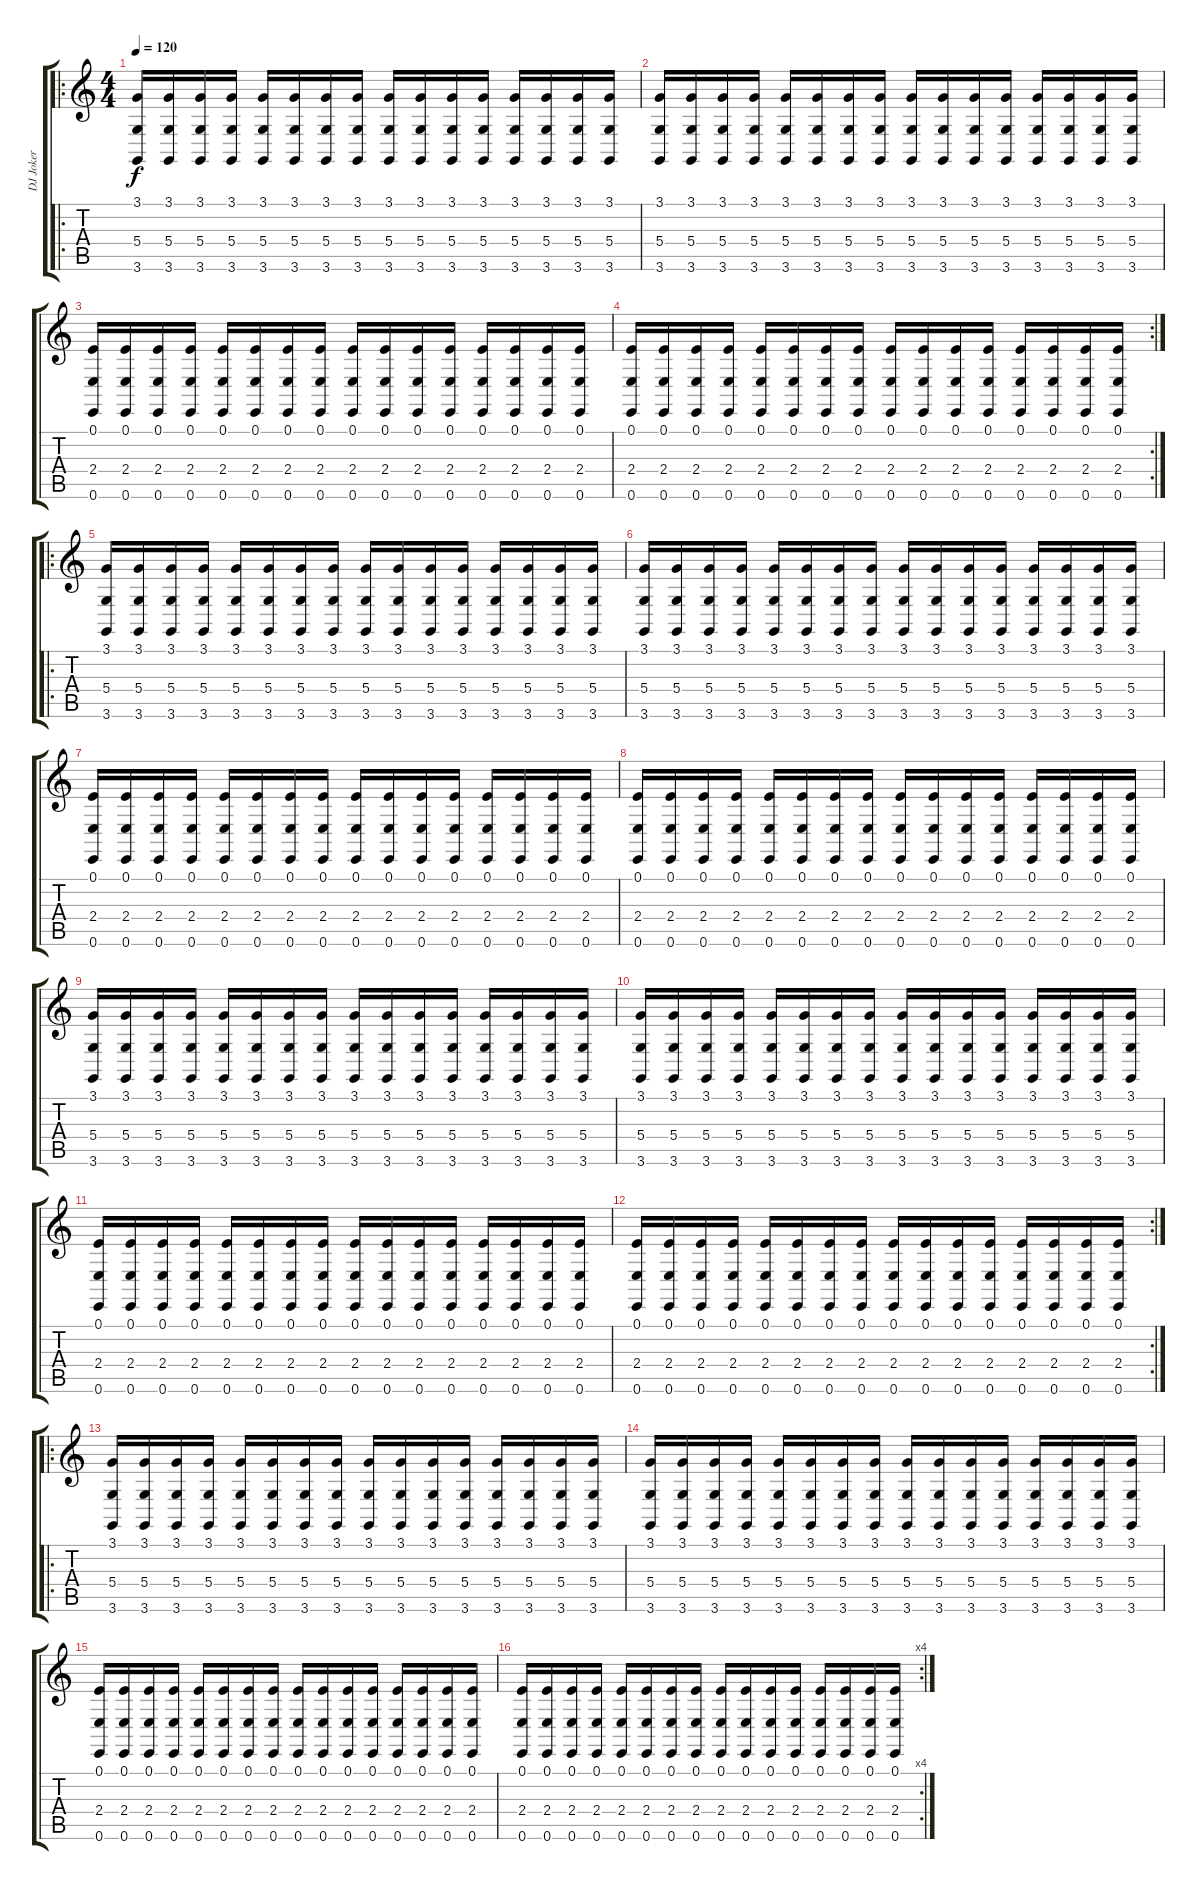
\track ("DJ Joker " "DJ Joker ") {instrument lead5charang}
\staff {score tabs}
\tuning (E4 B3 G3 D3 A2 E2) {hide}
\ro
\ts (4 4)
\tempo 120
\clef g2
\ks c
(3.1 5.4 3.6).16{dy f} (3.1 5.4 3.6).16 (3.1 5.4 3.6).16 (3.1 5.4 3.6).16 (3.1 5.4 3.6).16 (3.1 5.4 3.6).16 (3.1 5.4 3.6).16 (3.1 5.4 3.6).16 (3.1 5.4 3.6).16 (3.1 5.4 3.6).16 (3.1 5.4 3.6).16 (3.1 5.4 3.6).16 (3.1 5.4 3.6).16 (3.1 5.4 3.6).16 (3.1 5.4 3.6).16 (3.1 5.4 3.6).16 |
(3.1 5.4 3.6).16 (3.1 5.4 3.6).16 (3.1 5.4 3.6).16 (3.1 5.4 3.6).16 (3.1 5.4 3.6).16 (3.1 5.4 3.6).16 (3.1 5.4 3.6).16 (3.1 5.4 3.6).16 (3.1 5.4 3.6).16 (3.1 5.4 3.6).16 (3.1 5.4 3.6).16 (3.1 5.4 3.6).16 (3.1 5.4 3.6).16 (3.1 5.4 3.6).16 (3.1 5.4 3.6).16 (3.1 5.4 3.6).16 |
(0.1 2.4 0.6).16 (0.1 2.4 0.6).16 (0.1 2.4 0.6).16 (0.1 2.4 0.6).16 (0.1 2.4 0.6).16 (0.1 2.4 0.6).16 (0.1 2.4 0.6).16 (0.1 2.4 0.6).16 (0.1 2.4 0.6).16 (0.1 2.4 0.6).16 (0.1 2.4 0.6).16 (0.1 2.4 0.6).16 (0.1 2.4 0.6).16 (0.1 2.4 0.6).16 (0.1 2.4 0.6).16 (0.1 2.4 0.6).16 |
\rc 2
(0.1 2.4 0.6).16 (0.1 2.4 0.6).16 (0.1 2.4 0.6).16 (0.1 2.4 0.6).16 (0.1 2.4 0.6).16 (0.1 2.4 0.6).16 (0.1 2.4 0.6).16 (0.1 2.4 0.6).16 (0.1 2.4 0.6).16 (0.1 2.4 0.6).16 (0.1 2.4 0.6).16 (0.1 2.4 0.6).16 (0.1 2.4 0.6).16 (0.1 2.4 0.6).16 (0.1 2.4 0.6).16 (0.1 2.4 0.6).16 |
\ro
(3.1 5.4 3.6).16 (3.1 5.4 3.6).16 (3.1 5.4 3.6).16 (3.1 5.4 3.6).16 (3.1 5.4 3.6).16 (3.1 5.4 3.6).16 (3.1 5.4 3.6).16 (3.1 5.4 3.6).16 (3.1 5.4 3.6).16 (3.1 5.4 3.6).16 (3.1 5.4 3.6).16 (3.1 5.4 3.6).16 (3.1 5.4 3.6).16 (3.1 5.4 3.6).16 (3.1 5.4 3.6).16 (3.1 5.4 3.6).16 |
(3.1 5.4 3.6).16 (3.1 5.4 3.6).16 (3.1 5.4 3.6).16 (3.1 5.4 3.6).16 (3.1 5.4 3.6).16 (3.1 5.4 3.6).16 (3.1 5.4 3.6).16 (3.1 5.4 3.6).16 (3.1 5.4 3.6).16 (3.1 5.4 3.6).16 (3.1 5.4 3.6).16 (3.1 5.4 3.6).16 (3.1 5.4 3.6).16 (3.1 5.4 3.6).16 (3.1 5.4 3.6).16 (3.1 5.4 3.6).16 |
(0.1 2.4 0.6).16 (0.1 2.4 0.6).16 (0.1 2.4 0.6).16 (0.1 2.4 0.6).16 (0.1 2.4 0.6).16 (0.1 2.4 0.6).16 (0.1 2.4 0.6).16 (0.1 2.4 0.6).16 (0.1 2.4 0.6).16 (0.1 2.4 0.6).16 (0.1 2.4 0.6).16 (0.1 2.4 0.6).16 (0.1 2.4 0.6).16 (0.1 2.4 0.6).16 (0.1 2.4 0.6).16 (0.1 2.4 0.6).16 |
(0.1 2.4 0.6).16 (0.1 2.4 0.6).16 (0.1 2.4 0.6).16 (0.1 2.4 0.6).16 (0.1 2.4 0.6).16 (0.1 2.4 0.6).16 (0.1 2.4 0.6).16 (0.1 2.4 0.6).16 (0.1 2.4 0.6).16 (0.1 2.4 0.6).16 (0.1 2.4 0.6).16 (0.1 2.4 0.6).16 (0.1 2.4 0.6).16 (0.1 2.4 0.6).16 (0.1 2.4 0.6).16 (0.1 2.4 0.6).16 |
(3.1 5.4 3.6).16 (3.1 5.4 3.6).16 (3.1 5.4 3.6).16 (3.1 5.4 3.6).16 (3.1 5.4 3.6).16 (3.1 5.4 3.6).16 (3.1 5.4 3.6).16 (3.1 5.4 3.6).16 (3.1 5.4 3.6).16 (3.1 5.4 3.6).16 (3.1 5.4 3.6).16 (3.1 5.4 3.6).16 (3.1 5.4 3.6).16 (3.1 5.4 3.6).16 (3.1 5.4 3.6).16 (3.1 5.4 3.6).16 |
(3.1 5.4 3.6).16 (3.1 5.4 3.6).16 (3.1 5.4 3.6).16 (3.1 5.4 3.6).16 (3.1 5.4 3.6).16 (3.1 5.4 3.6).16 (3.1 5.4 3.6).16 (3.1 5.4 3.6).16 (3.1 5.4 3.6).16 (3.1 5.4 3.6).16 (3.1 5.4 3.6).16 (3.1 5.4 3.6).16 (3.1 5.4 3.6).16 (3.1 5.4 3.6).16 (3.1 5.4 3.6).16 (3.1 5.4 3.6).16 |
(0.1 2.4 0.6).16 (0.1 2.4 0.6).16 (0.1 2.4 0.6).16 (0.1 2.4 0.6).16 (0.1 2.4 0.6).16 (0.1 2.4 0.6).16 (0.1 2.4 0.6).16 (0.1 2.4 0.6).16 (0.1 2.4 0.6).16 (0.1 2.4 0.6).16 (0.1 2.4 0.6).16 (0.1 2.4 0.6).16 (0.1 2.4 0.6).16 (0.1 2.4 0.6).16 (0.1 2.4 0.6).16 (0.1 2.4 0.6).16 |
\rc 2
(0.1 2.4 0.6).16 (0.1 2.4 0.6).16 (0.1 2.4 0.6).16 (0.1 2.4 0.6).16 (0.1 2.4 0.6).16 (0.1 2.4 0.6).16 (0.1 2.4 0.6).16 (0.1 2.4 0.6).16 (0.1 2.4 0.6).16 (0.1 2.4 0.6).16 (0.1 2.4 0.6).16 (0.1 2.4 0.6).16 (0.1 2.4 0.6).16 (0.1 2.4 0.6).16 (0.1 2.4 0.6).16 (0.1 2.4 0.6).16 |
\ro
(3.1 5.4 3.6).16 (3.1 5.4 3.6).16 (3.1 5.4 3.6).16 (3.1 5.4 3.6).16 (3.1 5.4 3.6).16 (3.1 5.4 3.6).16 (3.1 5.4 3.6).16 (3.1 5.4 3.6).16 (3.1 5.4 3.6).16 (3.1 5.4 3.6).16 (3.1 5.4 3.6).16 (3.1 5.4 3.6).16 (3.1 5.4 3.6).16 (3.1 5.4 3.6).16 (3.1 5.4 3.6).16 (3.1 5.4 3.6).16 |
(3.1 5.4 3.6).16 (3.1 5.4 3.6).16 (3.1 5.4 3.6).16 (3.1 5.4 3.6).16 (3.1 5.4 3.6).16 (3.1 5.4 3.6).16 (3.1 5.4 3.6).16 (3.1 5.4 3.6).16 (3.1 5.4 3.6).16 (3.1 5.4 3.6).16 (3.1 5.4 3.6).16 (3.1 5.4 3.6).16 (3.1 5.4 3.6).16 (3.1 5.4 3.6).16 (3.1 5.4 3.6).16 (3.1 5.4 3.6).16 |
(0.1 2.4 0.6).16 (0.1 2.4 0.6).16 (0.1 2.4 0.6).16 (0.1 2.4 0.6).16 (0.1 2.4 0.6).16 (0.1 2.4 0.6).16 (0.1 2.4 0.6).16 (0.1 2.4 0.6).16 (0.1 2.4 0.6).16 (0.1 2.4 0.6).16 (0.1 2.4 0.6).16 (0.1 2.4 0.6).16 (0.1 2.4 0.6).16 (0.1 2.4 0.6).16 (0.1 2.4 0.6).16 (0.1 2.4 0.6).16 |
\rc 4
(0.1 2.4 0.6).16 (0.1 2.4 0.6).16 (0.1 2.4 0.6).16 (0.1 2.4 0.6).16 (0.1 2.4 0.6).16 (0.1 2.4 0.6).16 (0.1 2.4 0.6).16 (0.1 2.4 0.6).16 (0.1 2.4 0.6).16 (0.1 2.4 0.6).16 (0.1 2.4 0.6).16 (0.1 2.4 0.6).16 (0.1 2.4 0.6).16 (0.1 2.4 0.6).16 (0.1 2.4 0.6).16 (0.1 2.4 0.6).16
